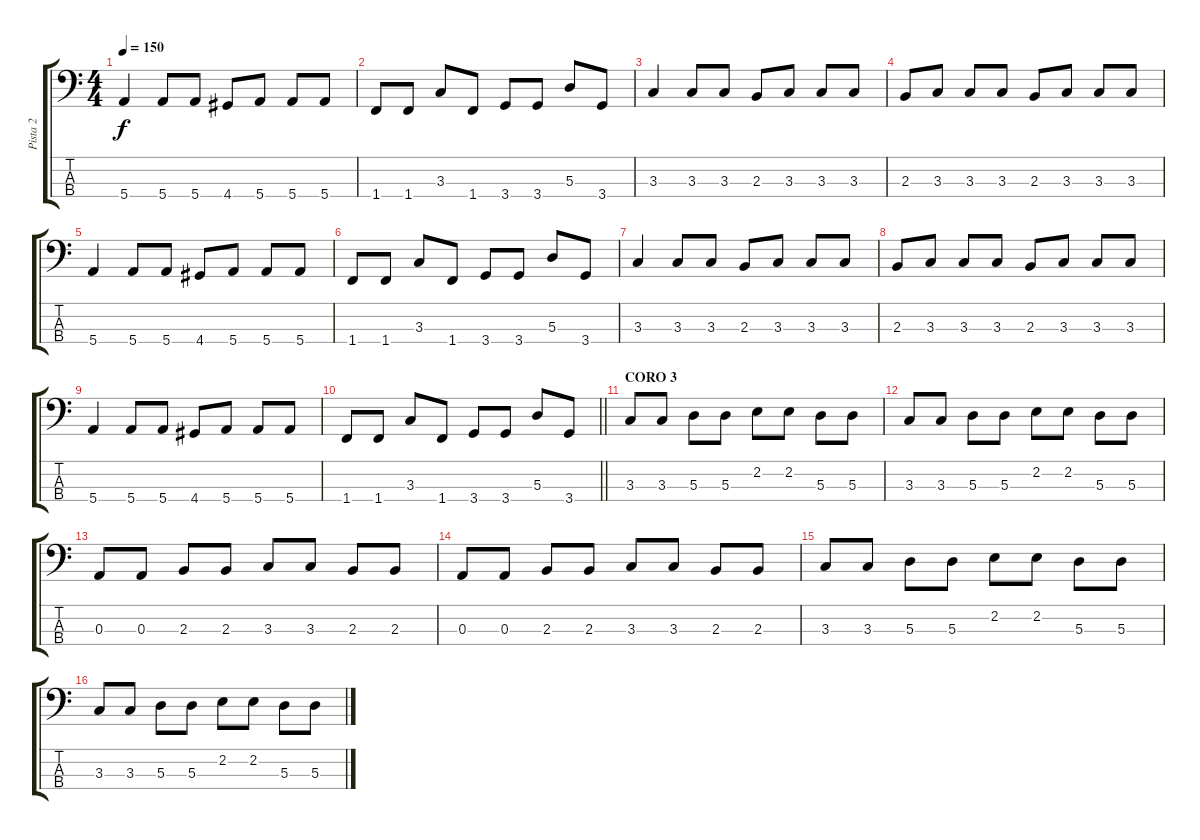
\track ("Pista 2" "Pista 2") {instrument electricbassfinger}
\staff {score tabs}
\tuning (G2 D2 A1 E1) {hide}
\ts (4 4)
\tempo 150
\clef f4
\ks c
5.4.4{dy f} 5.4.8 5.4.8 4.4.8 5.4.8 5.4.8 5.4.8 |
1.4.8 1.4.8 3.3.8 1.4.8 3.4.8 3.4.8 5.3.8 3.4.8 |
3.3.4 3.3.8 3.3.8 2.3.8 3.3.8 3.3.8 3.3.8 |
2.3.8 3.3.8 3.3.8 3.3.8 2.3.8 3.3.8 3.3.8 3.3.8 |
5.4.4 5.4.8 5.4.8 4.4.8 5.4.8 5.4.8 5.4.8 |
1.4.8 1.4.8 3.3.8 1.4.8 3.4.8 3.4.8 5.3.8 3.4.8 |
3.3.4 3.3.8 3.3.8 2.3.8 3.3.8 3.3.8 3.3.8 |
2.3.8 3.3.8 3.3.8 3.3.8 2.3.8 3.3.8 3.3.8 3.3.8 |
5.4.4 5.4.8 5.4.8 4.4.8 5.4.8 5.4.8 5.4.8 |
\barLineRight lightlight
1.4.8 1.4.8 3.3.8 1.4.8 3.4.8 3.4.8 5.3.8 3.4.8 |
\section ("" "CORO 3")
3.3.8 3.3.8 5.3.8 5.3.8 2.2.8 2.2.8 5.3.8 5.3.8 |
3.3.8 3.3.8 5.3.8 5.3.8 2.2.8 2.2.8 5.3.8 5.3.8 |
0.3.8 0.3.8 2.3.8 2.3.8 3.3.8 3.3.8 2.3.8 2.3.8 |
0.3.8 0.3.8 2.3.8 2.3.8 3.3.8 3.3.8 2.3.8 2.3.8 |
3.3.8 3.3.8 5.3.8 5.3.8 2.2.8 2.2.8 5.3.8 5.3.8 |
3.3.8 3.3.8 5.3.8 5.3.8 2.2.8 2.2.8 5.3.8 5.3.8
